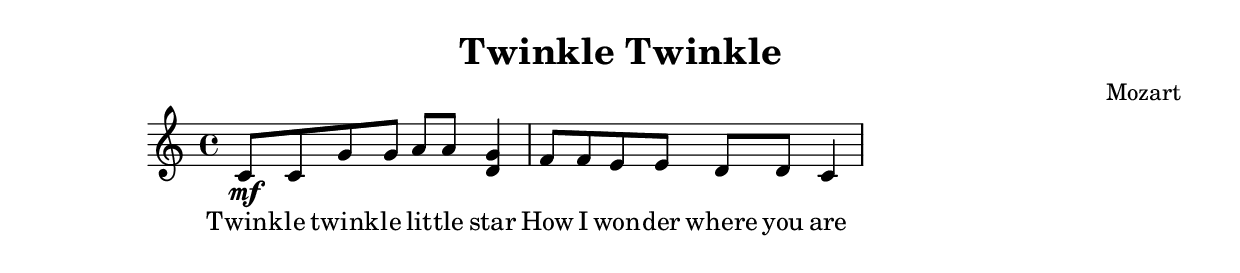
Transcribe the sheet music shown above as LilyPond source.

\header {
  title = "Twinkle Twinkle"
  composer = "Mozart"
}

\relative c' {
  c8\mf c g' g
  a a <g d>4
  f8 f e e
  d d c4
}

\addlyrics {
  Twink -- le twink -- le lit -- tle star
  How I won -- der where you are
}

